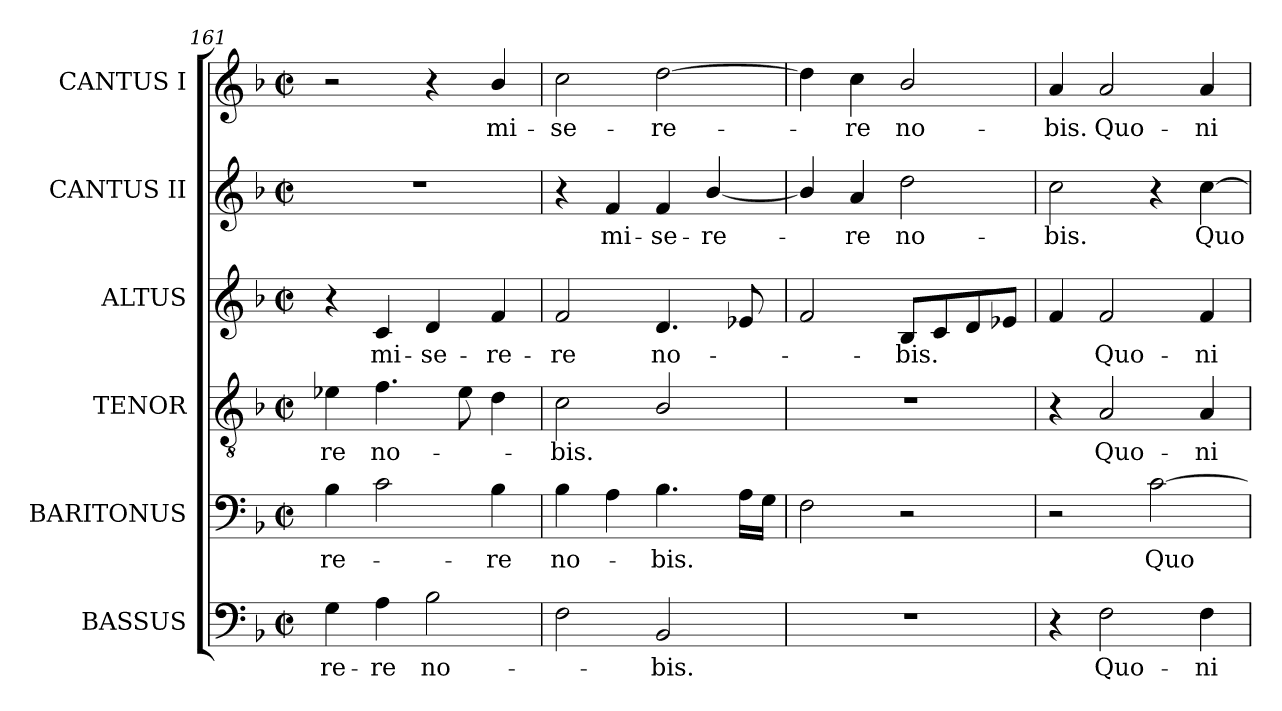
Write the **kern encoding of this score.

**kern	**text	**kern	**text	**kern	**text	**kern	**text	**kern	**text	**kern	**text
*part6	*part6	*part5	*part5	*part4	*part4	*part3	*part3	*part2	*part2	*part1	*part1
*staff6	*staff6	*staff5	*staff5	*staff4	*staff4	*staff3	*staff3	*staff2	*staff2	*staff1	*staff1
*I"BASSUS	*	*I"BARITONUS	*	*I"TENOR	*	*I"ALTUS	*	*I"CANTUS II	*	*I"CANTUS I	*
*I'B.	*	*I'Bar.	*	*I'T.	*	*I'A.	*	*	*	*	*
*clefF4	*	*clefF4	*	*clefGv2	*	*clefG2	*	*clefG2	*	*clefG2	*
*	*	*	*	*ITrd7c12	*	*	*	*	*	*	*
*k[b-]	*	*k[b-]	*	*k[b-]	*	*k[b-]	*	*k[b-]	*	*k[b-]	*
*F:	*	*F:	*	*F:	*	*F:	*	*F:	*	*F:	*
*M2/2	*	*M2/2	*	*M2/2	*	*M2/2	*	*M2/2	*	*M2/2	*
*met(c|)	*	*met(c|)	*	*met(c|)	*	*met(c|)	*	*met(c|)	*	*met(c|)	*
=161	=161	=161	=161	=161	=161	=161	=161	=161	=161	=161	=161
!	!LO:LY:b:color=#000000	!	!	!	!	!	!	!	!	!	!
!	!	!	!LO:LY:b:color=#000000	!	!	!	!	!	!	!	!
!	!	!	!	!	!LO:LY:b:color=#000000	!	!	!	!	!	!
4Gi\	-re-	4B-i\	-re-	4E-Xi\	-re	4r	.	1r	.	2r	.
!	!LO:LY:b:color=#000000	!	!	!	!	!	!	!	!	!	!
!	!	!	!	!	!LO:LY:b:color=#000000	!	!	!	!	!	!
!	!	!	!	!	!	!	!LO:LY:b:color=#000000	!	!	!	!
4Ai\	-re	2ci\	.	4.Fi\	no-	4ci/	mi-	.	.	.	.
!	!LO:LY:b:color=#000000	!	!	!	!	!	!	!	!	!	!
!	!	!	!	!	!	!	!LO:LY:b:color=#000000	!	!	!	!
2B-i\	no-	.	.	.	.	4di/	-se-	.	.	4r	.
.	.	.	.	8E-i\	.	.	.	.	.	.	.
!	!	!	!LO:LY:b:color=#000000	!	!	!	!	!	!	!	!
!	!	!	!	!	!	!	!LO:LY:b:color=#000000	!	!	!	!
!	!	!	!	!	!	!	!	!	!	!	!LO:LY:b:color=#000000
.	.	4B-i\	-re	4Di\	.	4fi/	-re-	.	.	4b-i/	mi-
=162	=162	=162	=162	=162	=162	=162	=162	=162	=162	=162	=162
!	!	!	!LO:LY:b:color=#000000	!	!	!	!	!	!	!	!
!	!	!	!	!	!LO:LY:b:color=#000000	!	!	!	!	!	!
!	!	!	!	!	!	!	!LO:LY:b:color=#000000	!	!	!	!
!	!	!	!	!	!	!	!	!	!	!	!LO:LY:b:color=#000000
2Fi\	.	4B-i\	no-	2Ci\	-bis.	2fi/	-re	4r	.	2cci\	-se-
!	!	!	!	!	!	!	!	!	!LO:LY:b:color=#000000	!	!
.	.	4Ai\	.	.	.	.	.	4fi/	mi-	.	.
!	!LO:LY:b:color=#000000	!	!	!	!	!	!	!	!	!	!
!	!	!	!LO:LY:b:color=#000000	!	!	!	!	!	!	!	!
!	!	!	!	!	!	!	!LO:LY:b:color=#000000	!	!	!	!
!	!	!	!	!	!	!	!	!	!LO:LY:b:color=#000000	!	!
!	!	!	!	!	!	!	!	!	!	!	!LO:LY:b:color=#000000
2BB-i/	-bis.	4.B-i\	-bis.	2BB-i/	.	4.di/	no-	4fi/	-se-	[2ddi\	-re-
!	!	!	!	!	!	!	!	!	!LO:LY:b:color=#000000	!	!
.	.	.	.	.	.	.	.	[4b-i/	-re-	.	.
.	.	16Ai\LL	.	.	.	8e-Xi/	.	.	.	.	.
.	.	16Gi\JJ	.	.	.	.	.	.	.	.	.
!!LO:PB:g=z
=163	=163	=163	=163	=163	=163	=163	=163	=163	=163	=163	=163
1r	.	2Fi\	.	1r	.	2fi/	.	4b-i/]	.	4ddi\]	.
!	!	!	!	!	!	!	!	!	!LO:LY:b:color=#000000	!	!
!	!	!	!	!	!	!	!	!	!	!	!LO:LY:b:color=#000000
.	.	.	.	.	.	.	.	4ai/	-re	4cci\	-re
!	!	!	!	!	!	!	!LO:LY:b:color=#000000	!	!	!	!
!	!	!	!	!	!	!	!	!	!LO:LY:b:color=#000000	!	!
!	!	!	!	!	!	!	!	!	!	!	!LO:LY:b:color=#000000
.	.	2r	.	.	.	8B-i/L	-bis.	2ddi\	no-	2b-i/	no-
.	.	.	.	.	.	8ci/	.	.	.	.	.
.	.	.	.	.	.	8di/	.	.	.	.	.
.	.	.	.	.	.	8e-Xi/J	.	.	.	.	.
=164	=164	=164	=164	=164	=164	=164	=164	=164	=164	=164	=164
!	!	!	!	!	!	!	!	!	!LO:LY:b:color=#000000	!	!
!	!	!	!	!	!	!	!	!	!	!	!LO:LY:b:color=#000000
4r	.	2r	.	4r	.	4fi/	.	2cci\	-bis.	4ai/	-bis.
!	!LO:LY:b:color=#000000	!	!	!	!	!	!	!	!	!	!
!	!	!	!	!	!LO:LY:b:color=#000000	!	!	!	!	!	!
!	!	!	!	!	!	!	!LO:LY:b:color=#000000	!	!	!	!
!	!	!	!	!	!	!	!	!	!	!	!LO:LY:b:color=#000000
2Fi\	Quo-	.	.	2AAi/	Quo-	2fi/	Quo-	.	.	2ai/	Quo-
!	!	!	!LO:LY:b:color=#000000	!	!	!	!	!	!	!	!
.	.	[2ci\	Quo-	.	.	.	.	4r	.	.	.
!	!LO:LY:b:color=#000000	!	!	!	!	!	!	!	!	!	!
!	!	!	!	!	!LO:LY:b:color=#000000	!	!	!	!	!	!
!	!	!	!	!	!	!	!LO:LY:b:color=#000000	!	!	!	!
!	!	!	!	!	!	!	!	!	!LO:LY:b:color=#000000	!	!
!	!	!	!	!	!	!	!	!	!	!	!LO:LY:b:color=#000000
4Fi\	-ni-	.	.	4AAi/	-ni-	4fi/	-ni-	[4cci\	Quo-	4ai/	-ni-
=	=	=	=	=	=	=	=	=	=	=	=
*-	*-	*-	*-	*-	*-	*-	*-	*-	*-	*-	*-
